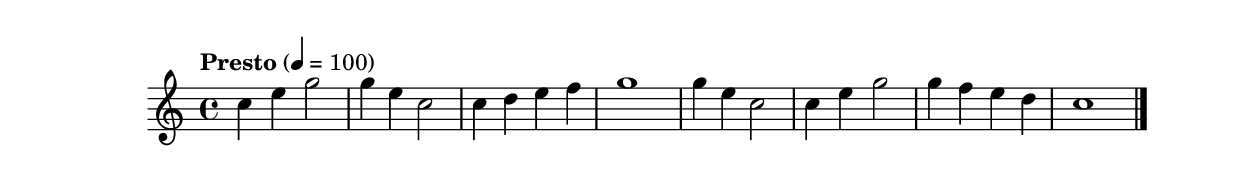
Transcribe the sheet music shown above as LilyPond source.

\version "2.18.2"
\score {
  \relative c'' {
    \time 4/4
    \tempo "Presto" 4 = 100
    c4 e4 g2
    g4 e4 c2
    c4 d4 e4 f4
    g1
    g4 e4 c2
    c4 e4 g2
    g4 f4 e4 d4
    c1
    \bar "|."
  }
  \layout { }
  \midi { }
}
